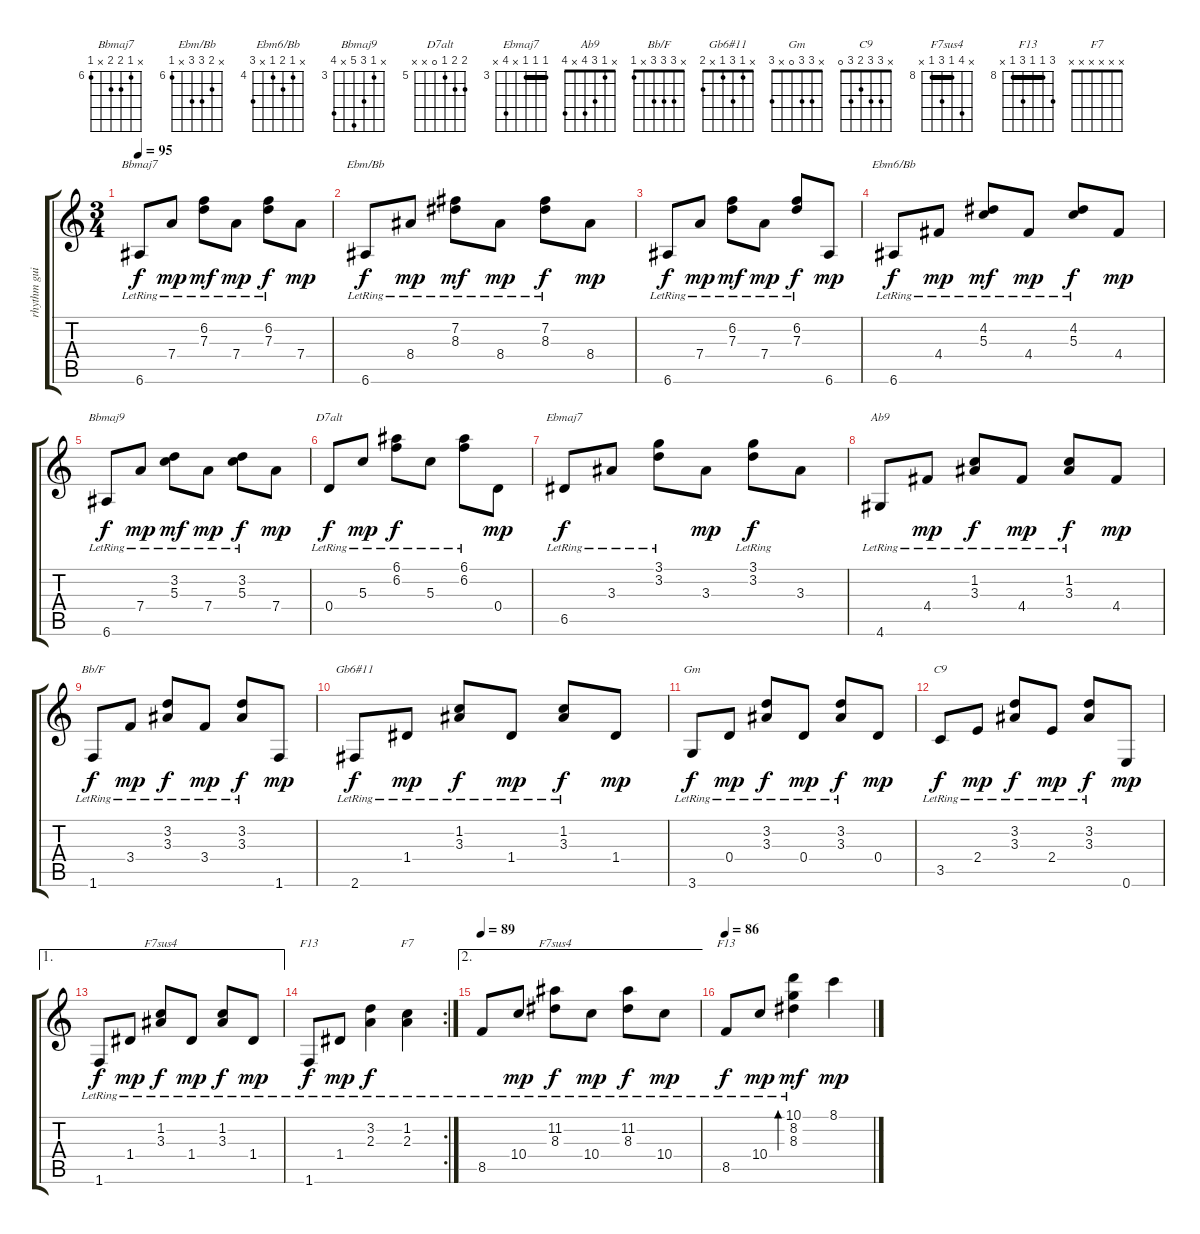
\track ("rhythm guitar" "rhythm gui") {instrument acousticguitarnylon}
\staff {score tabs}
\tuning (E4 B3 G3 D3 A2 E2) {hide}
\chord ("Bbmaj7" x 6 7 7 x 6) {firstfret 6}
\chord ("Ebm/Bb" x 7 8 8 x 6) {firstfret 6}
\chord ("Ebm6/Bb" x 4 5 4 x 6) {firstfret 4}
\chord ("Bbmaj9" x 3 5 7 x 6) {firstfret 3}
\chord ("D7alt" 6 6 5 0 x x) {firstfret 5}
\chord ("Ebmaj7" 3 3 3 x 6 x) {firstfret 3 barre 3}
\chord ("Ab9" x 1 3 4 x 4)
\chord ("Bb/F" x 3 3 3 x 1)
\chord ("Gb6#11" x 1 3 1 x 2)
\chord ("Gm" x 3 3 0 x 3)
\chord ("C9" x 3 3 2 3 0)
\chord ("F7sus4" x 1 3 1 x 1)
\chord ("F13" x 3 2 1 x 1)
\chord ("F7" x x x x x x)
\chord ("F7sus4" x 11 8 10 8 x) {firstfret 8 barre 8}
\chord ("F13" 10 8 8 10 8 x) {firstfret 8 barre 8}
\ts (3 4)
\tempo 95
\clef g2
\ks c
6.6{lr}.8{ch "Bbmaj7" dy f} 7.4{lr}.8{dy mp} (6.2{lr} 7.3{lr}).8{dy mf} 7.4{lr}.8{dy mp} (6.2{lr} 7.3{lr}).8{dy f} 7.4.8{dy mp} |
6.6{lr}.8{ch "Ebm/Bb" dy f} 8.4{lr}.8{dy mp} (7.2{lr} 8.3{lr}).8{dy mf} 8.4{lr}.8{dy mp} (7.2{lr} 8.3{lr}).8{dy f} 8.4.8{dy mp} |
6.6{lr}.8{dy f} 7.4{lr}.8{dy mp} (6.2{lr} 7.3{lr}).8{dy mf} 7.4{lr}.8{dy mp} (6.2{lr} 7.3{lr}).8{dy f} 6.6.8{dy mp} |
6.6{lr}.8{ch "Ebm6/Bb" dy f} 4.4{lr}.8{dy mp} (4.2{lr} 5.3{lr}).8{dy mf} 4.4{lr}.8{dy mp} (4.2{lr} 5.3{lr}).8{dy f} 4.4.8{dy mp} |
6.6{lr}.8{ch "Bbmaj9" dy f} 7.4{lr}.8{dy mp} (3.2{lr} 5.3{lr}).8{dy mf} 7.4{lr}.8{dy mp} (3.2{lr} 5.3{lr}).8{dy f} 7.4.8{dy mp} |
0.4{lr}.8{ch "D7alt" dy f} 5.3{lr}.8{dy mp} (6.1{lr} 6.2{lr}).8{dy f} 5.3{lr}.8 (6.1{lr} 6.2{lr}).8 0.4.8{dy mp} |
6.5{lr}.8{ch "Ebmaj7" dy f} 3.3{lr}.8 (3.1{lr} 3.2{lr}).8 3.3.8{dy mp} (3.1{lr} 3.2{lr}).8{dy f} 3.3.8 |
4.6{lr}.8{ch "Ab9"} 4.4{lr}.8{dy mp} (1.2{lr} 3.3{lr}).8{dy f} 4.4{lr}.8{dy mp} (1.2{lr} 3.3{lr}).8{dy f} 4.4.8{dy mp} |
1.6{lr}.8{ch "Bb/F" dy f} 3.4{lr}.8{dy mp} (3.2{lr} 3.3{lr}).8{dy f} 3.4{lr}.8{dy mp} (3.2{lr} 3.3{lr}).8{dy f} 1.6.8{dy mp} |
2.6{lr}.8{ch "Gb6#11" dy f} 1.4{lr}.8{dy mp} (1.2{lr} 3.3{lr}).8{dy f} 1.4{lr}.8{dy mp} (1.2{lr} 3.3{lr}).8{dy f} 1.4.8{dy mp} |
3.6{lr}.8{ch "Gm" dy f} 0.4{lr}.8{dy mp} (3.2{lr} 3.3{lr}).8{dy f} 0.4{lr}.8{dy mp} (3.2{lr} 3.3{lr}).8{dy f} 0.4.8{dy mp} |
3.5{lr}.8{ch "C9" dy f} 2.4{lr}.8{dy mp} (3.2{lr} 3.3{lr}).8{dy f} 2.4{lr}.8{dy mp} (3.2{lr} 3.3{lr}).8{dy f} 0.6.8{dy mp} |
\ae 1
1.6{lr}.8{dy f} 1.4{lr}.8{dy mp} (1.2{lr} 3.3{lr}).8{ch "F7sus4" dy f} 1.4{lr}.8{dy mp} (1.2{lr} 3.3{lr}).8{dy f} 1.4{lr}.8{dy mp} |
\rc 2
1.6{lr}.8{ch "F13" dy f} 1.4{lr}.8{dy mp} (3.2 2.3{lr}).4{dy f} (1.2{lr} 2.3{lr}).4{ch "F7"} |
\ae 2
\tempo 89
8.5{lr}.8 10.4{lr}.8{dy mp} (11.2{lr} 8.3{lr}).8{ch "F7sus4" dy f} 10.4{lr}.8{dy mp} (11.2{lr} 8.3{lr}).8{dy f} 10.4{lr}.8{dy mp} |
\tempo 86
8.5{lr}.8{ch "F13" dy f} 10.4{lr}.8{dy mp} (10.1 8.2{lr} 8.3{lr}).4{bd 60 dy mf} 8.1.4{dy mp}
